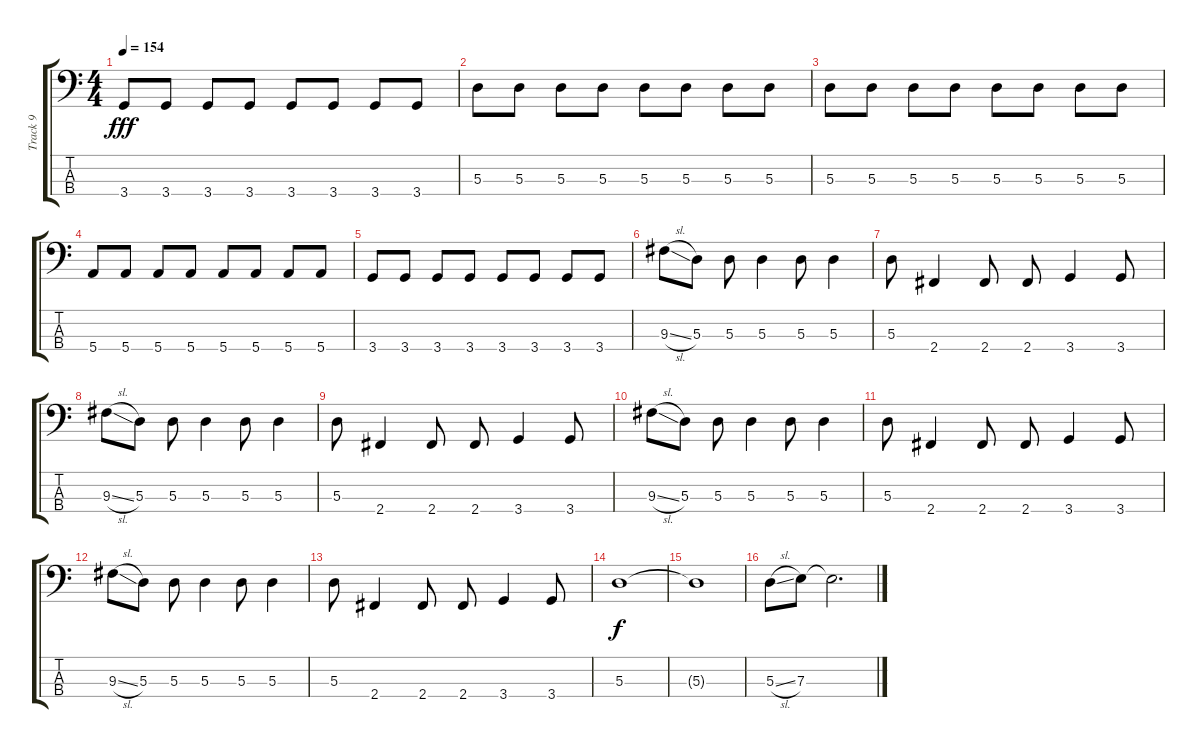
\track ("Track 9" "Track 9") {instrument electricbassfinger}
\staff {score tabs}
\tuning (G2 D2 A1 E1) {hide}
\ts (4 4)
\tempo 154
\clef f4
\ks c
3.4.8{dy fff} 3.4.8 3.4.8 3.4.8 3.4.8 3.4.8 3.4.8 3.4.8 |
5.3.8 5.3.8 5.3.8 5.3.8 5.3.8 5.3.8 5.3.8 5.3.8 |
5.3.8 5.3.8 5.3.8 5.3.8 5.3.8 5.3.8 5.3.8 5.3.8 |
5.4.8 5.4.8 5.4.8 5.4.8 5.4.8 5.4.8 5.4.8 5.4.8 |
3.4.8 3.4.8 3.4.8 3.4.8 3.4.8 3.4.8 3.4.8 3.4.8 |
9.3{sl}.8 5.3.8 5.3.8 5.3.4 5.3.8 5.3.4 |
5.3.8 2.4.4 2.4.8 2.4.8 3.4.4 3.4.8 |
9.3{sl}.8 5.3.8 5.3.8 5.3.4 5.3.8 5.3.4 |
5.3.8 2.4.4 2.4.8 2.4.8 3.4.4 3.4.8 |
9.3{sl}.8 5.3.8 5.3.8 5.3.4 5.3.8 5.3.4 |
5.3.8 2.4.4 2.4.8 2.4.8 3.4.4 3.4.8 |
9.3{sl}.8 5.3.8 5.3.8 5.3.4 5.3.8 5.3.4 |
5.3.8 2.4.4 2.4.8 2.4.8 3.4.4 3.4.8 |
5.3.1{dy f} |
5.3{t}.1 |
5.3{sl}.8 7.3.8 7.3{t}.2{d}
